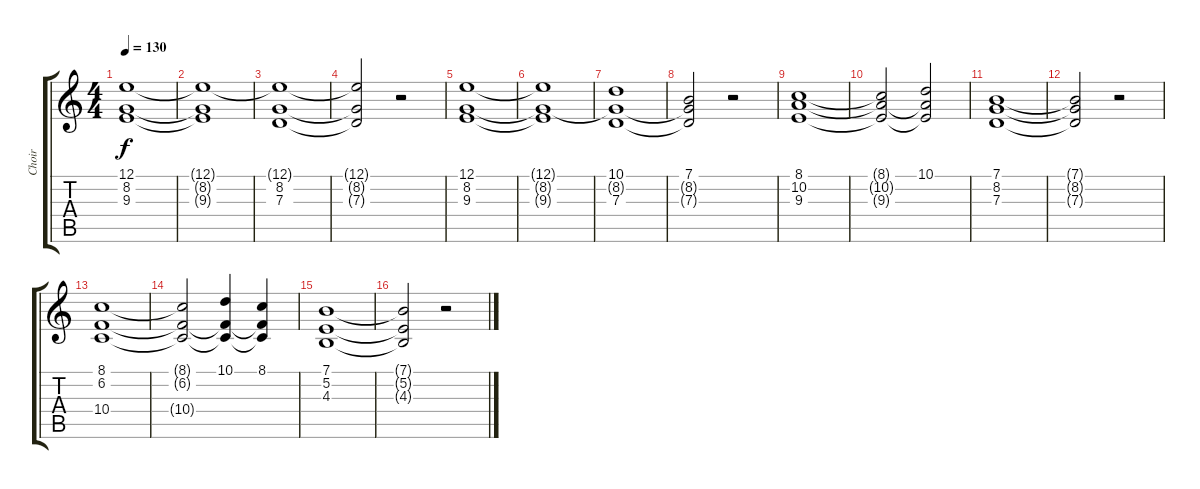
\track ("Choir" "Choir") {instrument choiraahs}
\staff {score tabs}
\tuning (E4 B3 G3 D3 A2 E2) {hide}
\ts (4 4)
\tempo 130
\clef g2
\ks c
(12.1 8.2 9.3).1{dy f} |
(12.1{t} 8.2{t} 9.3{t}).1 |
(12.1{t} 8.2 7.3).1 |
(12.1{t} 8.2{t} 7.3{t}).2 r.2 |
(12.1 8.2 9.3).1 |
(12.1{t} 8.2{t} 9.3{t}).1 |
(10.1 8.2{t} 7.3).1 |
(7.1 8.2{t} 7.3{t}).2 r.2 |
(8.1 10.2 9.3).1 |
(8.1{t} 10.2{t} 9.3{t}).2 (10.1 10.2{t} 9.3{t}).2 |
(7.1 8.2 7.3).1 |
(7.1{t} 8.2{t} 7.3{t}).2 r.2 |
(8.1 6.2 10.4).1 |
(8.1{t} 6.2{t} 10.4{t}).2 (10.1 6.2{t} 10.4{t}).4 (8.1 6.2{t} 10.4{t}).4 |
(7.1 5.2 4.3).1 |
(7.1{t} 5.2{t} 4.3{t}).2 r.2
